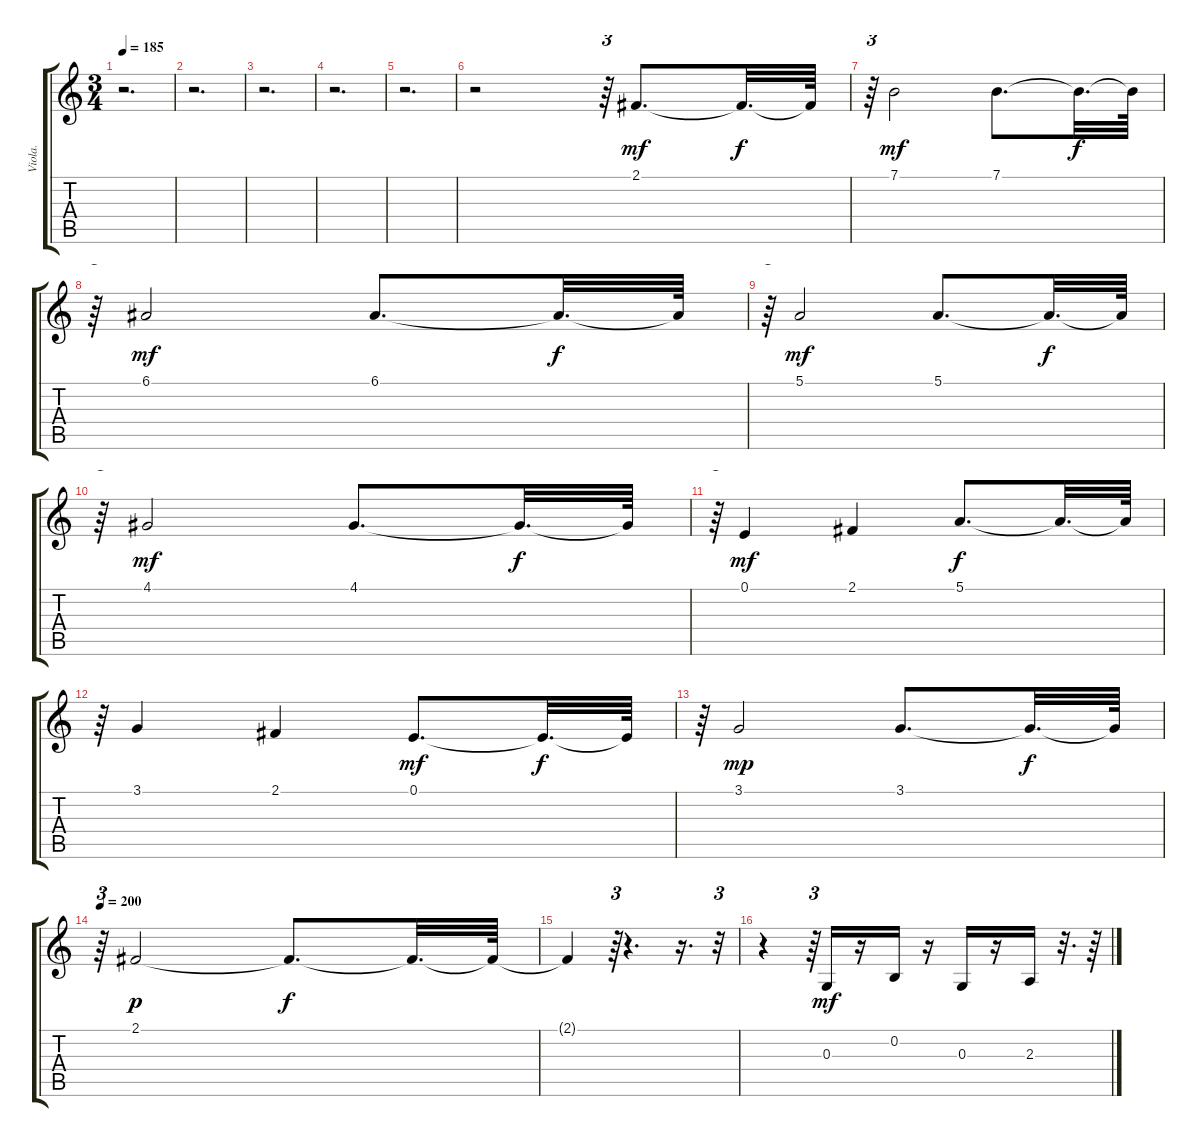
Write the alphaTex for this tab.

\track ("Viola." "Viola.") {instrument stringensemble2}
\staff {score tabs}
\tuning (E4 B3 G3 D3 A2 E2) {hide}
\ts (3 4)
\tempo 185
\clef g2
\ks c
r.2{d dy f} |
r.2{d} |
r.2{d} |
r.2{d} |
r.2{d} |
r.2 r.64{tu (3 2)} 2.1.8{d dy mf} 2.1{t}.32{d dy f} 2.1{t}.64 |
r.64{tu (3 2)} 7.1.2{dy mf} 7.1.8{d} 7.1{t}.32{d dy f} 7.1{t}.64 |
r.64{tu (3 2)} 6.1.2{dy mf} 6.1.8{d} 6.1{t}.32{d dy f} 6.1{t}.64 |
r.64{tu (3 2)} 5.1.2{dy mf} 5.1.8{d} 5.1{t}.32{d dy f} 5.1{t}.64 |
r.64{tu (3 2)} 4.1.2{dy mf} 4.1.8{d} 4.1{t}.32{d dy f} 4.1{t}.64 |
r.64{tu (3 2)} 0.1.4{dy mf} 2.1.4 5.1.8{d dy f} 5.1{t}.32{d} 5.1{t}.64 |
r.64{tu (3 2)} 3.1.4 2.1.4 0.1.8{d dy mf} 0.1{t}.32{d dy f} 0.1{t}.64 |
r.64{tu (3 2)} 3.1.2{dy mp} 3.1.8{d} 3.1{t}.32{d dy f} 3.1{t}.64 |
\tempo 200
r.64{tu (3 2)} 2.1.2{dy p} 2.1{t}.8{d dy f} 2.1{t}.32{d} 2.1{t}.64 |
2.1{t}.4 r.64{tu (3 2)} r.4{d} r.16{d} r.32{tu (3 2)} |
r.4 r.64{tu (3 2)} 0.3.16{dy mf instrument stringensemble1} r.16 0.2.16 r.16 0.3.16 r.16 2.3.16 r.32{d} r.64
